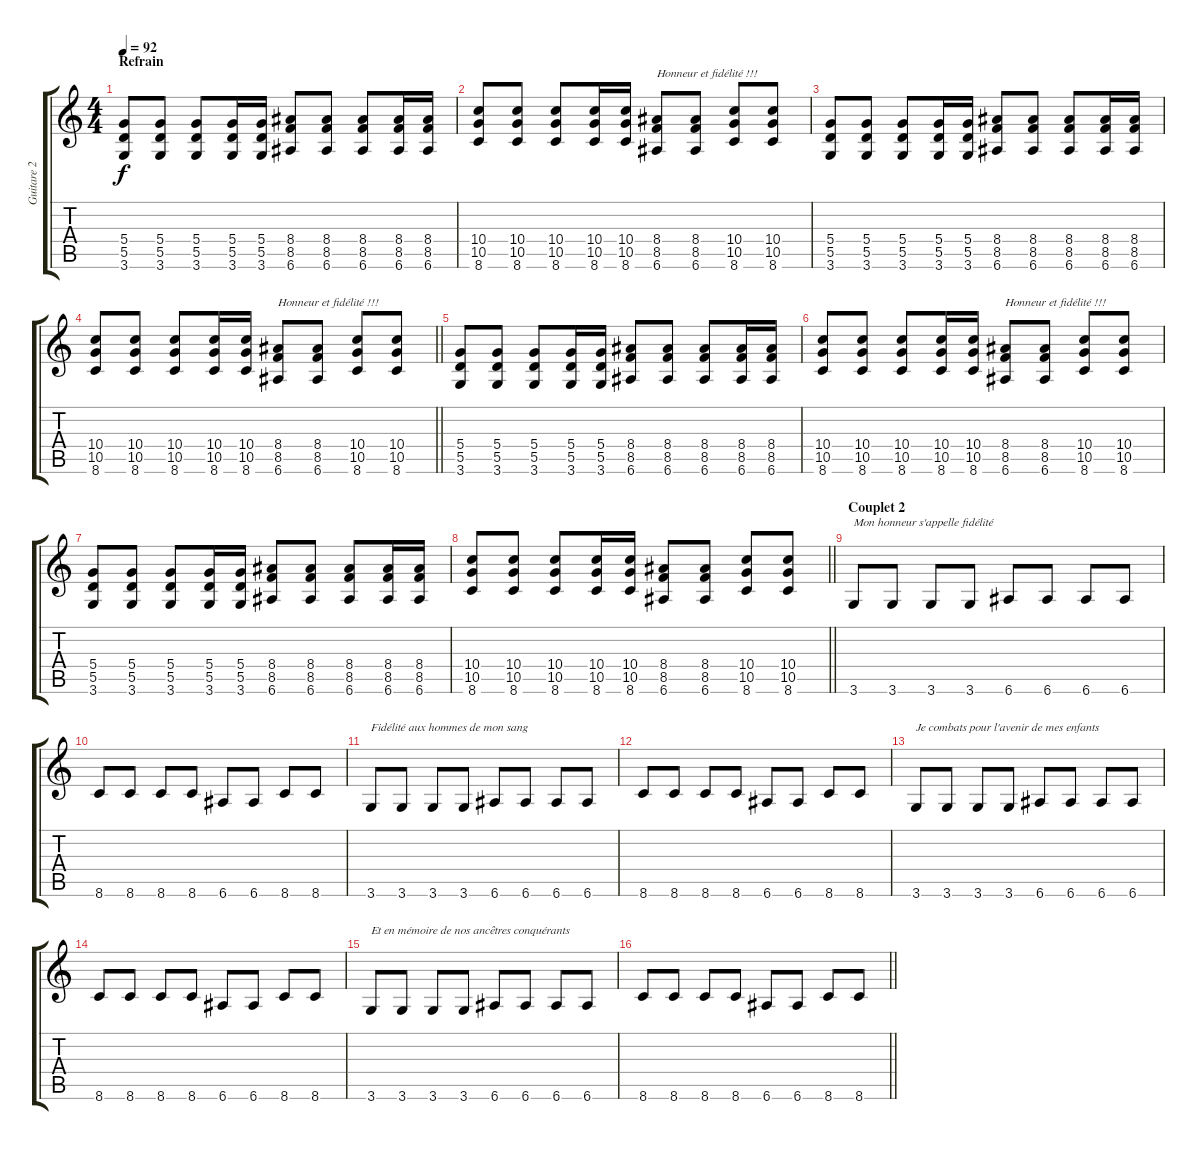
\track ("Guitare 2" "Guitare 2") {instrument distortionguitar}
\staff {score tabs}
\tuning (E4 B3 G3 D3 A2 E2) {hide}
\ts (4 4)
\section ("" "Refrain")
\tempo 92
\clef g2
\ks c
(5.4 5.5 3.6).8{dy f volume 16} (5.4 5.5 3.6).8 (5.4 5.5 3.6).8 (5.4 5.5 3.6).16 (5.4 5.5 3.6).16 (8.4 8.5 6.6).8 (8.4 8.5 6.6).8 (8.4 8.5 6.6).8 (8.4 8.5 6.6).16 (8.4 8.5 6.6).16 |
(10.4 10.5 8.6).8 (10.4 10.5 8.6).8 (10.4 10.5 8.6).8 (10.4 10.5 8.6).16 (10.4 10.5 8.6).16 (8.4 8.5 6.6).8{txt "Honneur et fidélité !!!"} (8.4 8.5 6.6).8 (10.4 10.5 8.6).8 (10.4 10.5 8.6).8 |
(5.4 5.5 3.6).8 (5.4 5.5 3.6).8 (5.4 5.5 3.6).8 (5.4 5.5 3.6).16 (5.4 5.5 3.6).16 (8.4 8.5 6.6).8 (8.4 8.5 6.6).8 (8.4 8.5 6.6).8 (8.4 8.5 6.6).16 (8.4 8.5 6.6).16 |
\barLineRight lightlight
(10.4 10.5 8.6).8 (10.4 10.5 8.6).8 (10.4 10.5 8.6).8 (10.4 10.5 8.6).16 (10.4 10.5 8.6).16 (8.4 8.5 6.6).8{txt "Honneur et fidélité !!!"} (8.4 8.5 6.6).8 (10.4 10.5 8.6).8 (10.4 10.5 8.6).8 |
(5.4 5.5 3.6).8{volume 16} (5.4 5.5 3.6).8 (5.4 5.5 3.6).8 (5.4 5.5 3.6).16 (5.4 5.5 3.6).16 (8.4 8.5 6.6).8 (8.4 8.5 6.6).8 (8.4 8.5 6.6).8 (8.4 8.5 6.6).16 (8.4 8.5 6.6).16 |
(10.4 10.5 8.6).8 (10.4 10.5 8.6).8 (10.4 10.5 8.6).8 (10.4 10.5 8.6).16 (10.4 10.5 8.6).16 (8.4 8.5 6.6).8{txt "Honneur et fidélité !!!"} (8.4 8.5 6.6).8 (10.4 10.5 8.6).8 (10.4 10.5 8.6).8 |
(5.4 5.5 3.6).8 (5.4 5.5 3.6).8 (5.4 5.5 3.6).8 (5.4 5.5 3.6).16 (5.4 5.5 3.6).16 (8.4 8.5 6.6).8 (8.4 8.5 6.6).8 (8.4 8.5 6.6).8 (8.4 8.5 6.6).16 (8.4 8.5 6.6).16 |
\barLineRight lightlight
(10.4 10.5 8.6).8 (10.4 10.5 8.6).8 (10.4 10.5 8.6).8 (10.4 10.5 8.6).16 (10.4 10.5 8.6).16 (8.4 8.5 6.6).8 (8.4 8.5 6.6).8 (10.4 10.5 8.6).8 (10.4 10.5 8.6).8 |
\section ("" "Couplet 2")
3.6.8{txt "Mon honneur s'appelle fidélité" volume 10} 3.6.8 3.6.8 3.6.8 6.6.8 6.6.8 6.6.8 6.6.8 |
8.6.8 8.6.8 8.6.8 8.6.8 6.6.8 6.6.8 8.6.8 8.6.8 |
3.6.8{txt "Fidélité aux hommes de mon sang"} 3.6.8 3.6.8 3.6.8 6.6.8 6.6.8 6.6.8 6.6.8 |
8.6.8 8.6.8 8.6.8 8.6.8 6.6.8 6.6.8 8.6.8 8.6.8 |
3.6.8{txt "Je combats pour l'avenir de mes enfants" volume 10} 3.6.8 3.6.8 3.6.8 6.6.8 6.6.8 6.6.8 6.6.8 |
8.6.8 8.6.8 8.6.8 8.6.8 6.6.8 6.6.8 8.6.8 8.6.8 |
3.6.8{txt "Et en mémoire de nos ancêtres conquérants"} 3.6.8 3.6.8 3.6.8 6.6.8 6.6.8 6.6.8 6.6.8 |
\barLineRight lightlight
8.6.8 8.6.8 8.6.8 8.6.8 6.6.8 6.6.8 8.6.8 8.6.8
